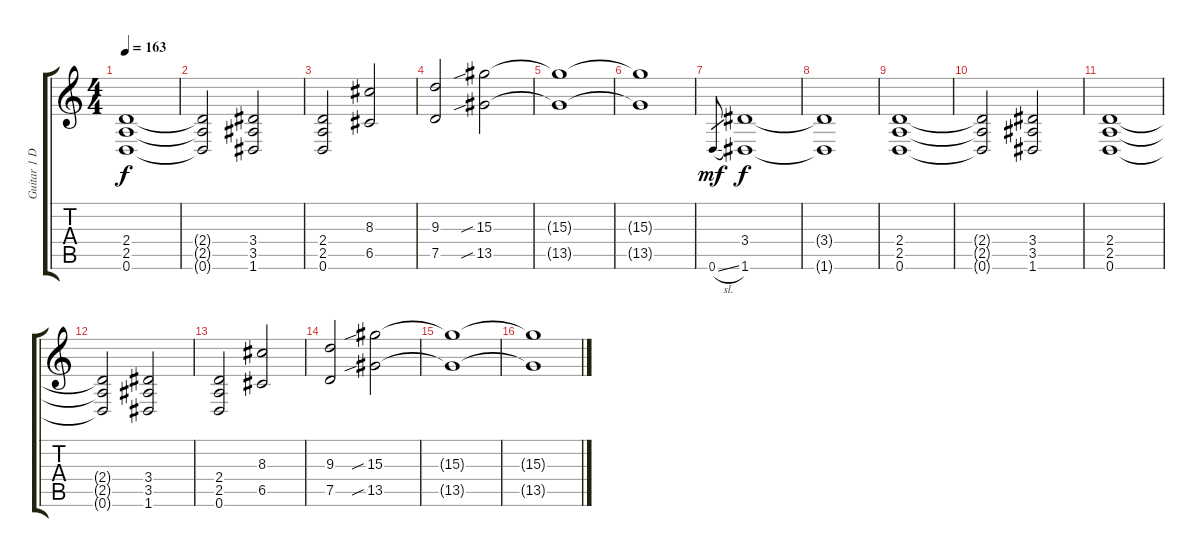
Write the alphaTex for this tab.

\track ("Guitar 1 D-tuned" "Guitar 1 D") {instrument overdrivenguitar}
\staff {score tabs}
\tuning (D4 A3 F3 C3 G2 D2) {hide}
\ts (4 4)
\tempo 163
\clef g2
\ks c
(2.4 2.5 0.6).1{dy f} |
(2.4{t} 2.5{t} 0.6{t}).2 (3.4 3.5 1.6).2 |
(2.4 2.5 0.6).2 (8.3 6.5).2 |
(9.3 7.5).2 (15.3{sib} 13.5{sib}).2 |
(15.3{t} 13.5{t}).1 |
(15.3{t} 13.5{t}).1 |
0.6{sl}.8{gr dy mf} (3.4 1.6).1{dy f} |
(3.4{t} 1.6{t}).1 |
(2.4 2.5 0.6).1 |
(2.4{t} 2.5{t} 0.6{t}).2 (3.4 3.5 1.6).2 |
(2.4 2.5 0.6).1 |
(2.4{t} 2.5{t} 0.6{t}).2 (3.4 3.5 1.6).2 |
(2.4 2.5 0.6).2 (8.3 6.5).2 |
(9.3 7.5).2 (15.3{sib} 13.5{sib}).2 |
(15.3{t} 13.5{t}).1 |
(15.3{t} 13.5{t}).1
